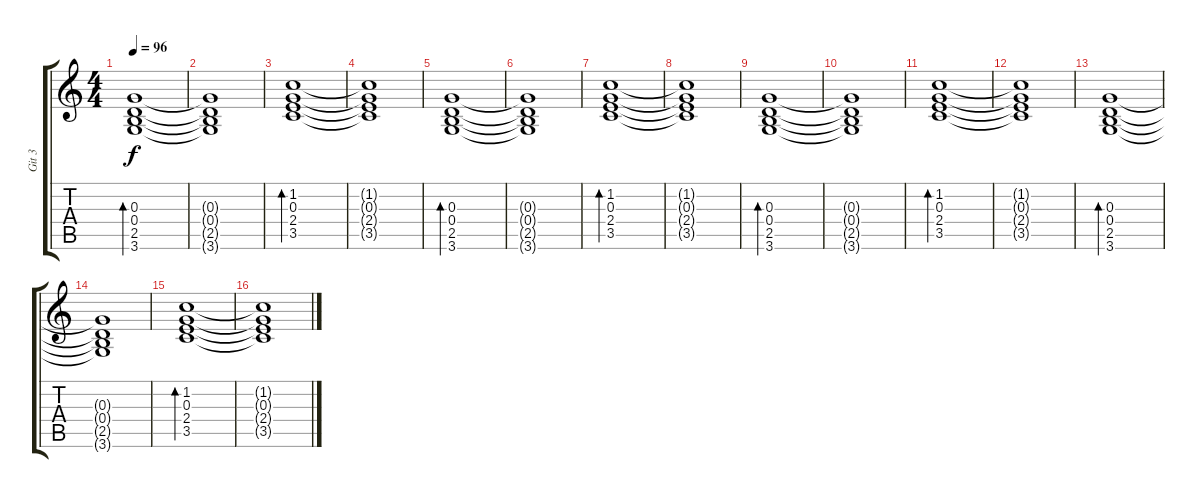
\track ("Git 3" "Git 3") {instrument overdrivenguitar}
\staff {score tabs}
\tuning (E4 B3 G3 D3 A2 E2) {hide}
\ts (4 4)
\tempo 96
\clef g2
\ks c
(0.3 0.4 2.5 3.6).1{bd 60 dy f} |
(0.3{t} 0.4{t} 2.5{t} 3.6{t}).1 |
(1.2 0.3 2.4 3.5).1{bd 60} |
(1.2{t} 0.3{t} 2.4{t} 3.5{t}).1 |
(0.3 0.4 2.5 3.6).1{bd 60} |
(0.3{t} 0.4{t} 2.5{t} 3.6{t}).1 |
(1.2 0.3 2.4 3.5).1{bd 60} |
(1.2{t} 0.3{t} 2.4{t} 3.5{t}).1 |
(0.3 0.4 2.5 3.6).1{bd 60} |
(0.3{t} 0.4{t} 2.5{t} 3.6{t}).1 |
(1.2 0.3 2.4 3.5).1{bd 60} |
(1.2{t} 0.3{t} 2.4{t} 3.5{t}).1 |
(0.3 0.4 2.5 3.6).1{bd 60} |
(0.3{t} 0.4{t} 2.5{t} 3.6{t}).1 |
(1.2 0.3 2.4 3.5).1{bd 60} |
(1.2{t} 0.3{t} 2.4{t} 3.5{t}).1
